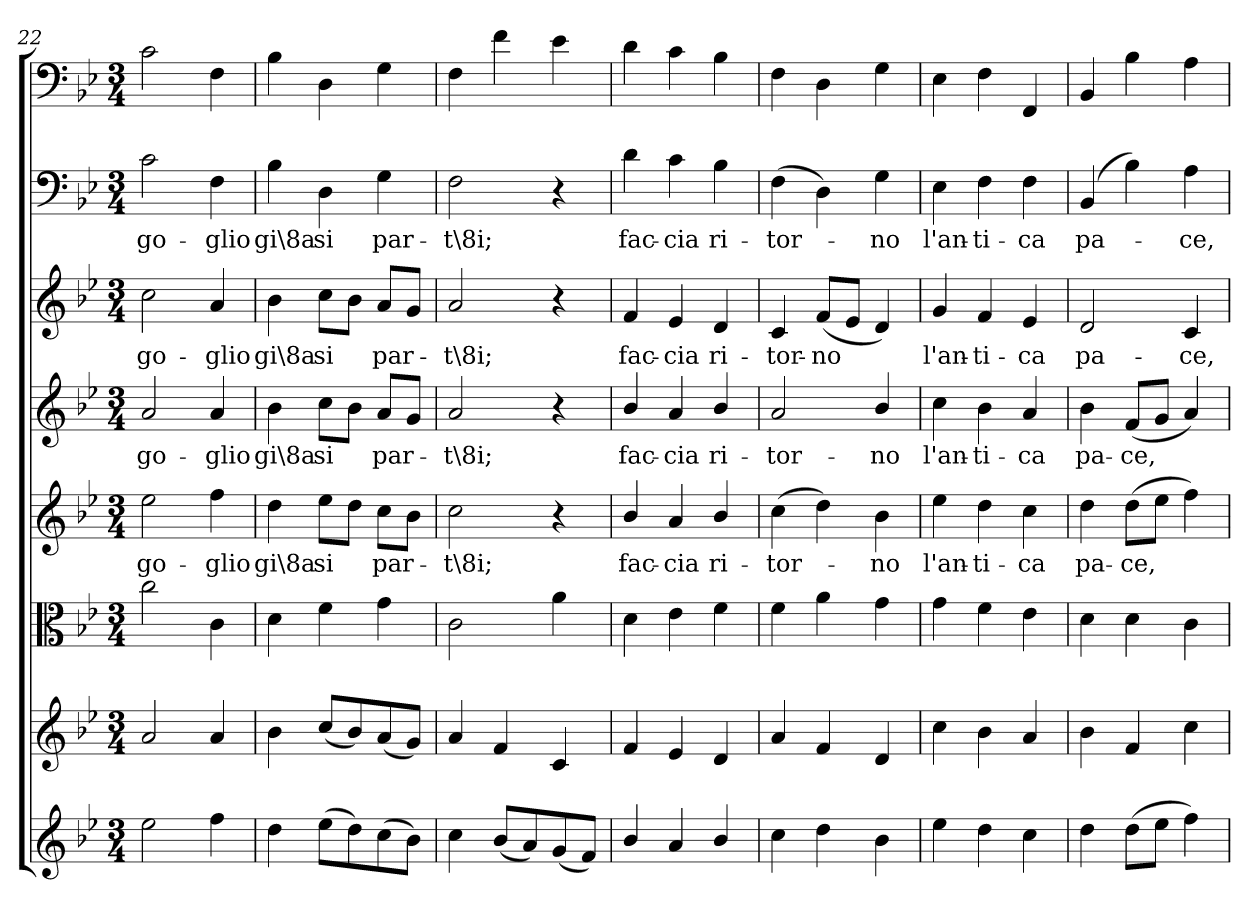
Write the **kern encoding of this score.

**kern	**kern	**kern	**kern	**text	**kern	**text	**kern	**text	**kern	**text	**kern
*part8	*part7	*part6	*part5	*part5	*part4	*part4	*part3	*part3	*part2	*part2	*part1
*staff8	*staff7	*staff6	*staff5	*staff5	*staff4	*staff4	*staff3	*staff3	*staff2	*staff2	*staff1
*clefG2	*clefG2	*clefC3	*clefG2	*	*clefG2	*	*clefG2	*	*clefF4	*	*clefF4
*k[b-e-]	*k[b-e-]	*k[b-e-]	*k[b-e-]	*	*k[b-e-]	*	*k[b-e-]	*	*k[b-e-]	*	*k[b-e-]
*B-:	*B-:	*B-:	*B-:	*	*B-:	*	*B-:	*	*B-:	*	*B-:
*M3/4	*M3/4	*M3/4	*M3/4	*	*M3/4	*	*M3/4	*	*M3/4	*	*M3/4
=22	=22	=22	=22	=22	=22	=22	=22	=22	=22	=22	=22
2ee-\	2a/	2cc\	2ee-\	-go-	2a/	-go-	2cc\	-go-	2c\	-go-	2c\
4ff\	4a/	4c\	4ff\	-glio	4a/	-glio	4a/	-glio	4F\	-glio	4F\
=23	=23	=23	=23	=23	=23	=23	=23	=23	=23	=23	=23
4dd\	4b-\	4d\	4dd\	gi\8a	4b-\	gi\8a	4b-\	gi\8a	4B-\	gi\8a	4B-\
(8ee-\L	(8cc/L	4f\	8ee-\L	si	8cc\L	si	8cc\L	si	4D\	si	4D\
8dd\)	8b-/)	.	8dd\J	.	8b-\J	.	8b-\J	.	.	.	.
(8cc\	(8a/	4g\	8cc\L	par-	8a/L	par-	8a/L	par-	4G\	par-	4G\
8b-\J)	8g/J)	.	8b-\J	.	8g/J	.	8g/J	.	.	.	.
=24	=24	=24	=24	=24	=24	=24	=24	=24	=24	=24	=24
4cc\	4a/	2c\	2cc\	-t\8i;	2a/	-t\8i;	2a/	-t\8i;	2F\	-t\8i;	4F\
(8b-/L	4f/	.	.	.	.	.	.	.	.	.	4f\
8a/)	.	.	.	.	.	.	.	.	.	.	.
(8g/	4c/	4a\	4r	.	4r	.	4r	.	4r	.	4e-\
8f/J)	.	.	.	.	.	.	.	.	.	.	.
=25	=25	=25	=25	=25	=25	=25	=25	=25	=25	=25	=25
4b-/	4f/	4d\	4b-/	fac-	4b-/	fac-	4f/	fac-	4d\	fac-	4d\
4a/	4e-/	4e-\	4a/	-cia	4a/	-cia	4e-/	-cia	4c\	-cia	4c\
4b-/	4d/	4f\	4b-/	ri-	4b-/	ri-	4d/	ri-	4B-\	ri-	4B-\
=26	=26	=26	=26	=26	=26	=26	=26	=26	=26	=26	=26
4cc\	4a/	4f\	(4cc\	-tor-	2a/	-tor-	4c/	-tor-	(4F\	-tor-	4F\
4dd\	4f/	4a\	4dd\)	.	.	.	(8f/L	-no	4D\)	.	4D\
.	.	.	.	.	.	.	8e-/J	.	.	.	.
4b-\	4d/	4g\	4b-\	-no	4b-/	-no	4d/)	.	4G\	-no	4G\
=27	=27	=27	=27	=27	=27	=27	=27	=27	=27	=27	=27
4ee-\	4cc\	4g\	4ee-\	l'an-	4cc\	l'an-	4g/	l'an-	4E-\	l'an-	4E-\
4dd\	4b-\	4f\	4dd\	-ti-	4b-\	-ti-	4f/	-ti-	4F\	-ti-	4F\
4cc\	4a/	4e-\	4cc\	-ca	4a/	-ca	4e-/	-ca	4F\	-ca	4FF/
=28	=28	=28	=28	=28	=28	=28	=28	=28	=28	=28	=28
4dd\	4b-\	4d\	4dd\	pa-	4b-\	pa-	2d/	pa-	(4BB-/	pa-	4BB-/
(8dd\L	4f/	4d\	(8dd\L	-ce,	(8f/L	-ce,	.	.	4B-\)	.	4B-\
8ee-\J	.	.	8ee-\J	.	8g/J	.	.	.	.	.	.
4ff\)	4cc\	4c\	4ff\)	.	4a/)	.	4c/	-ce,	4A\	-ce,	4A\
=	=	=	=	=	=	=	=	=	=	=	=
*-	*-	*-	*-	*-	*-	*-	*-	*-	*-	*-	*-
